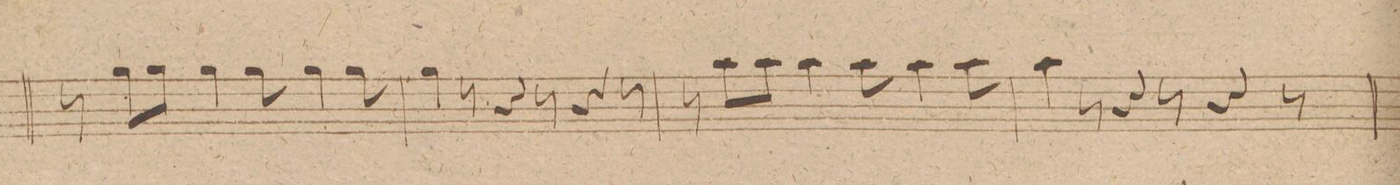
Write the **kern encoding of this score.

**kern	**dynam
*I"Clarinetto 1mo in A.	*
*clefG2	*
*k[f#]	*
*M9/8	*
8r	.
8ee\L	.
8ee\J	.
4ee\	.
8ee\	.
4ee\	.
8ee\	.
=75	=75
4ee\	.
8r	.
4r	.
8r	.
4r	.
8r	.
=76	=76
8r	.
8ff#\L	.
8ff#\J	.
4ff#\	.
8ff#\	.
4ff#\	.
8ff#\	.
=77	=77
4ff#\	.
8r	.
4r	.
8r	.
4r	.
8r	.
=78	=78
*-	*-
